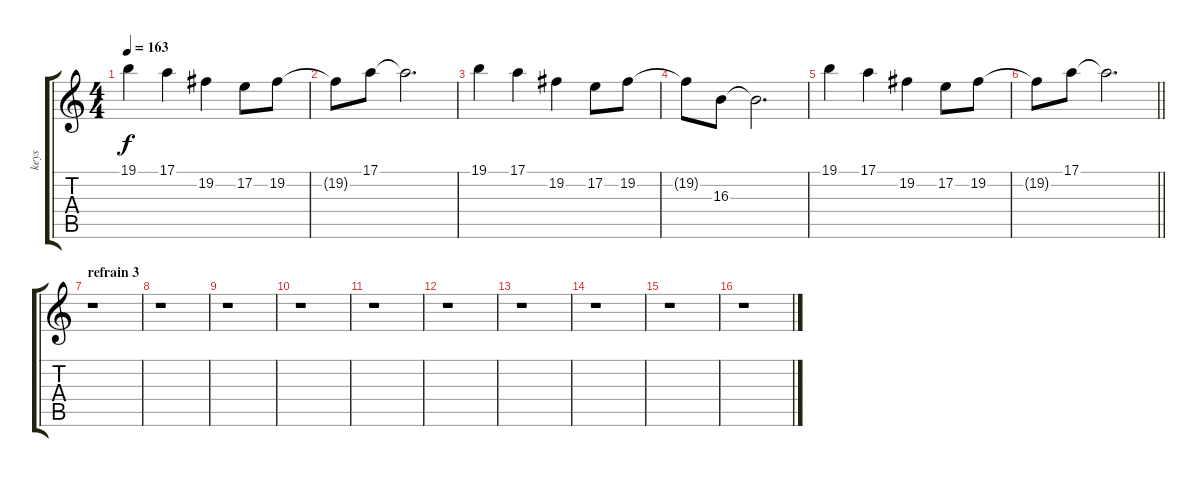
\track ("keys" "keys") {instrument fx1rain}
\staff {score tabs}
\tuning (E4 B3 G3 D3 A2 E2) {hide}
\ts (4 4)
\tempo 163
\clef g2
\ks c
19.1.4{dy f} 17.1.4 19.2.4 17.2.8 19.2.8 |
19.2{t}.8 17.1.8 17.1{t}.2{d} |
19.1.4 17.1.4 19.2.4 17.2.8 19.2.8 |
19.2{t}.8 16.3.8 16.3{t}.2{d} |
19.1.4 17.1.4 19.2.4 17.2.8 19.2.8 |
\barLineRight lightlight
19.2{t}.8 17.1.8 17.1{t}.2{d} |
\section ("" "refrain 3")
r.1 |
r.1 |
r.1 |
r.1 |
r.1 |
r.1 |
r.1 |
r.1 |
r.1 |
r.1
